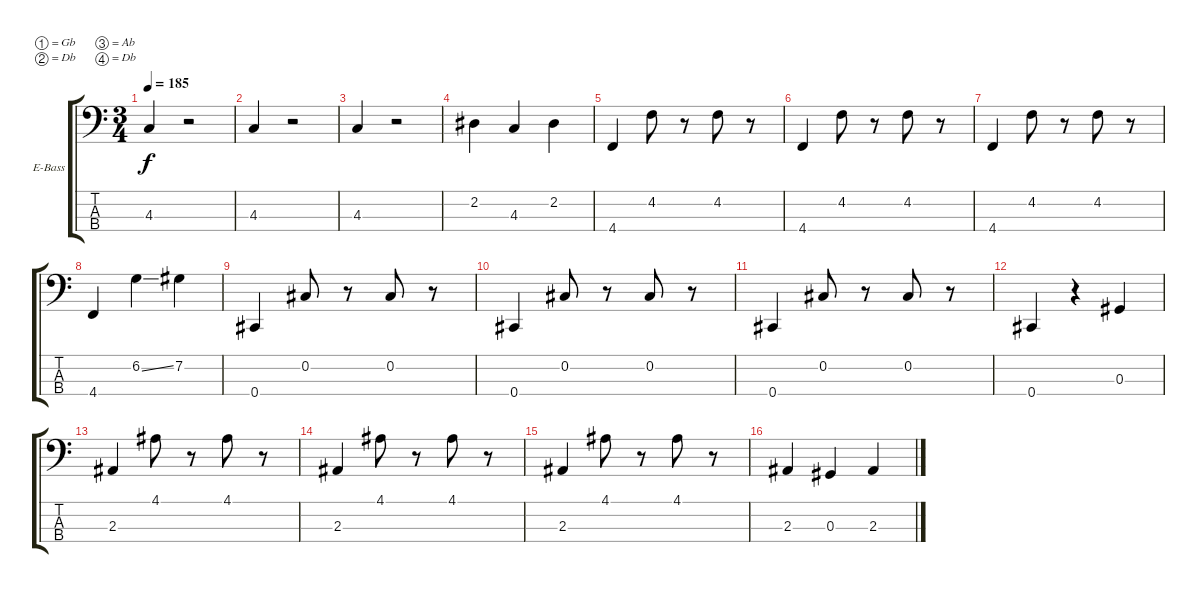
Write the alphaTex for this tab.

\bracketExtendMode groupsimilarinstruments
\firstSystemTrackNameOrientation horizontal
\otherSystemsTrackNameOrientation horizontal
\track ("Bass" "E-Bass") {instrument electricbassfinger}
\staff {score tabs}
\tuning (Gb2 Db2 Ab1 Db1)
\ts (3 4)
\tempo 185
\clef f4
\ks c
4.3.4{dy f} r.2 |
4.3.4 r.2 |
4.3.4 r.2 |
2.2.4 4.3.4 2.2.4 |
4.4.4 4.2.8 r.8 4.2.8 r.8 |
4.4.4 4.2.8 r.8 4.2.8 r.8 |
4.4.4 4.2.8 r.8 4.2.8 r.8 |
4.4.4 6.2{ss}.4 7.2.4 |
0.4.4 0.2.8 r.8 0.2.8 r.8 |
0.4.4 0.2.8 r.8 0.2.8 r.8 |
0.4.4 0.2.8 r.8 0.2.8 r.8 |
0.4.4 r.4 0.3.4 |
2.3.4 4.1.8 r.8 4.1.8 r.8 |
2.3.4 4.1.8 r.8 4.1.8 r.8 |
2.3.4 4.1.8 r.8 4.1.8 r.8 |
2.3.4 0.3.4 2.3.4
